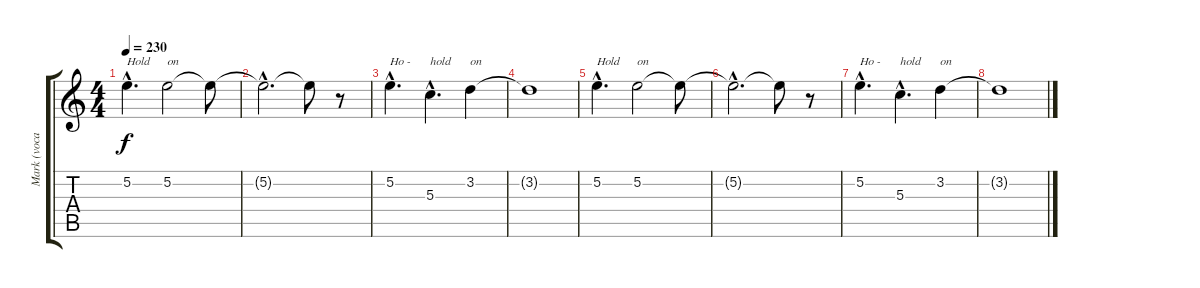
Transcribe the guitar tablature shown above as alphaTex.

\track ("Mark (vocals)" "Mark (voca") {instrument electricguitarjazz}
\staff {score tabs}
\tuning (E4 B3 G3 D3 A2 E2) {hide}
\ts (4 4)
\tempo 230
\clef g2
\ks c
5.2{hac}.4{d txt "Hold" dy f} 5.2.2{txt "on"} 5.2{t}.8 |
5.2{hac t}.2{d} 5.2{t}.8 r.8 |
5.2{hac}.4{d txt "Ho - "} 5.3{hac}.4{d txt "hold"} 3.2.4{txt "on"} |
3.2{t}.1 |
5.2{hac}.4{d txt "Hold"} 5.2.2{txt "on"} 5.2{t}.8 |
5.2{hac t}.2{d} 5.2{t}.8 r.8 |
5.2{hac}.4{d txt "Ho - "} 5.3{hac}.4{d txt "hold"} 3.2.4{txt "on"} |
3.2{t}.1
